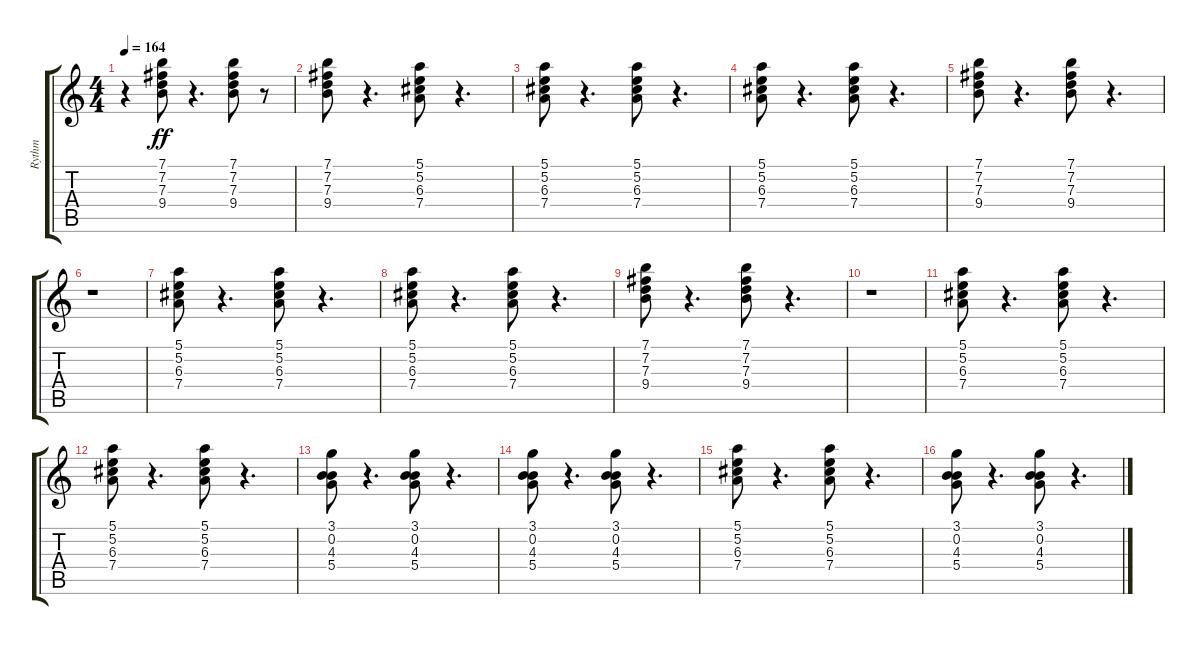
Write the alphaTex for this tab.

\track ("Rythm" "Rythm") {instrument overdrivenguitar}
\staff {score tabs}
\tuning (E4 B3 G3 D3 A2 E2) {hide}
\ts (4 4)
\tempo 164
\clef g2
\ks c
r.4{dy ff} (7.1 7.2 7.3 9.4).8 r.4{d} (7.1 7.2 7.3 9.4).8 r.8 |
(7.1 7.2 7.3 9.4).8 r.4{d} (5.1 5.2 6.3 7.4).8 r.4{d} |
(5.1 5.2 6.3 7.4).8 r.4{d} (5.1 5.2 6.3 7.4).8 r.4{d} |
(5.1 5.2 6.3 7.4).8 r.4{d} (5.1 5.2 6.3 7.4).8 r.4{d} |
(7.1 7.2 7.3 9.4).8 r.4{d} (7.1 7.2 7.3 9.4).8 r.4{d} |
r.1 |
(5.1 5.2 6.3 7.4).8 r.4{d} (5.1 5.2 6.3 7.4).8 r.4{d} |
(5.1 5.2 6.3 7.4).8 r.4{d} (5.1 5.2 6.3 7.4).8 r.4{d} |
(7.1 7.2 7.3 9.4).8 r.4{d} (7.1 7.2 7.3 9.4).8 r.4{d} |
r.1 |
(5.1 5.2 6.3 7.4).8 r.4{d} (5.1 5.2 6.3 7.4).8 r.4{d} |
(5.1 5.2 6.3 7.4).8 r.4{d} (5.1 5.2 6.3 7.4).8 r.4{d} |
(3.1 0.2 4.3 5.4).8 r.4{d} (3.1 0.2 4.3 5.4).8 r.4{d} |
(3.1 0.2 4.3 5.4).8 r.4{d} (3.1 0.2 4.3 5.4).8 r.4{d} |
(5.1 5.2 6.3 7.4).8 r.4{d} (5.1 5.2 6.3 7.4).8 r.4{d} |
(3.1 0.2 4.3 5.4).8 r.4{d} (3.1 0.2 4.3 5.4).8 r.4{d}
